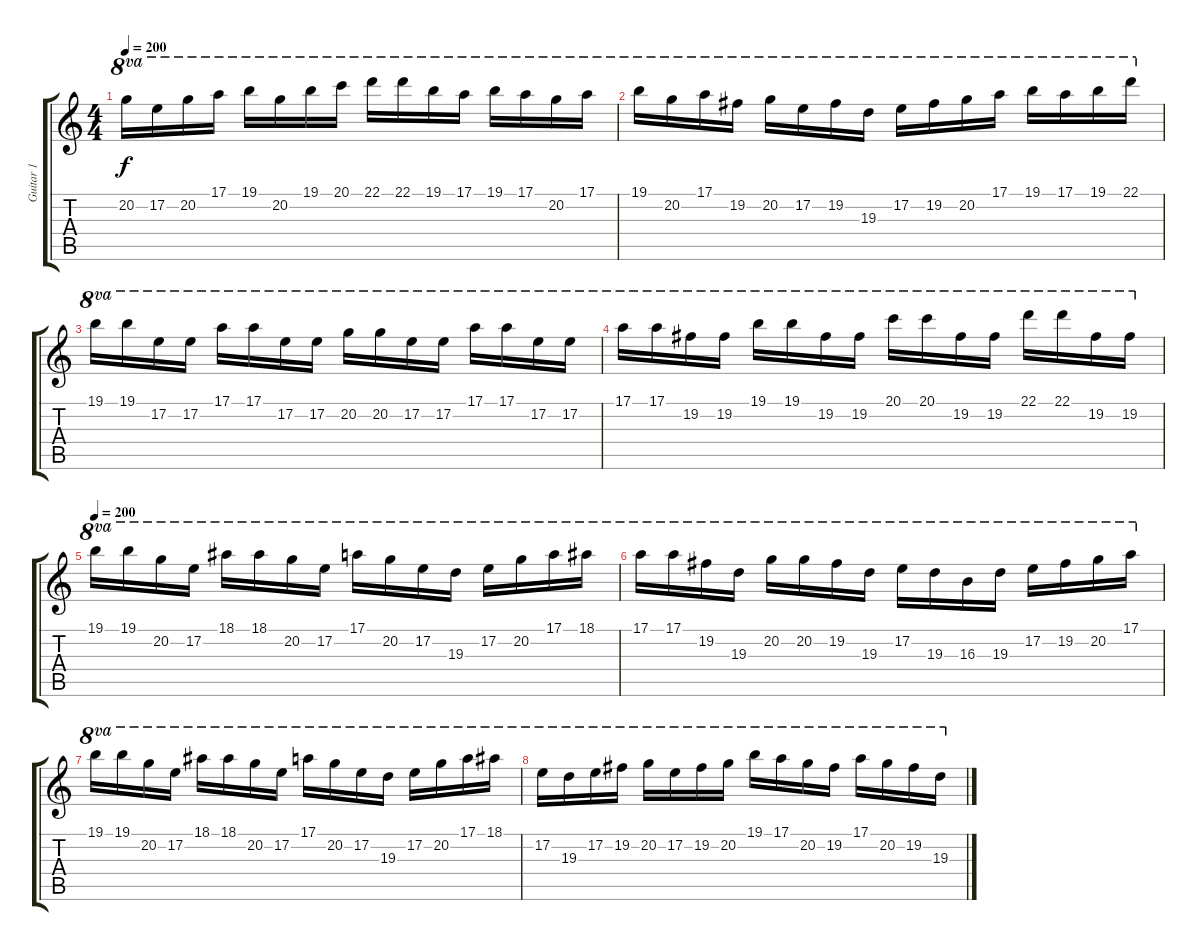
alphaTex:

\track ("Guitar 1" "Guitar 1") {instrument overdrivenguitar}
\staff {score tabs}
\tuning (E4 B3 G3 D3 A2 E2) {hide}
\ts (4 4)
\tempo 200
\clef g2
\ks c
20.2.16{ot 8va dy f} 17.2.16{ot 8va} 20.2.16{ot 8va} 17.1.16{ot 8va} 19.1.16{ot 8va} 20.2.16{ot 8va} 19.1.16{ot 8va} 20.1.16{ot 8va} 22.1.16{ot 8va} 22.1.16{ot 8va} 19.1.16{ot 8va} 17.1.16{ot 8va} 19.1.16{ot 8va} 17.1.16{ot 8va} 20.2.16{ot 8va} 17.1.16{ot 8va} |
19.1.16{ot 8va} 20.2.16{ot 8va} 17.1.16{ot 8va} 19.2.16{ot 8va} 20.2.16{ot 8va} 17.2.16{ot 8va} 19.2.16{ot 8va} 19.3.16{ot 8va} 17.2.16{ot 8va} 19.2.16{ot 8va} 20.2.16{ot 8va} 17.1.16{ot 8va} 19.1.16{ot 8va} 17.1.16{ot 8va} 19.1.16{ot 8va} 22.1.16{ot 8va} |
19.1.16{ot 8va} 19.1.16{ot 8va} 17.2.16{ot 8va} 17.2.16{ot 8va} 17.1.16{ot 8va} 17.1.16{ot 8va} 17.2.16{ot 8va} 17.2.16{ot 8va} 20.2.16{ot 8va} 20.2.16{ot 8va} 17.2.16{ot 8va} 17.2.16{ot 8va} 17.1.16{ot 8va} 17.1.16{ot 8va} 17.2.16{ot 8va} 17.2.16{ot 8va} |
17.1.16{ot 8va} 17.1.16{ot 8va} 19.2.16{ot 8va} 19.2.16{ot 8va} 19.1.16{ot 8va} 19.1.16{ot 8va} 19.2.16{ot 8va} 19.2.16{ot 8va} 20.1.16{ot 8va} 20.1.16{ot 8va} 19.2.16{ot 8va} 19.2.16{ot 8va} 22.1.16{ot 8va} 22.1.16{ot 8va} 19.2.16{ot 8va} 19.2.16{ot 8va} |
\tempo 200
19.1.16{ot 8va} 19.1.16{ot 8va} 20.2.16{ot 8va} 17.2.16{ot 8va} 18.1.16{ot 8va} 18.1.16{ot 8va} 20.2.16{ot 8va} 17.2.16{ot 8va} 17.1.16{ot 8va} 20.2.16{ot 8va} 17.2.16{ot 8va} 19.3.16{ot 8va} 17.2.16{ot 8va} 20.2.16{ot 8va} 17.1.16{ot 8va} 18.1.16{ot 8va} |
17.1.16{ot 8va} 17.1.16{ot 8va} 19.2.16{ot 8va} 19.3.16{ot 8va} 20.2.16{ot 8va} 20.2.16{ot 8va} 19.2.16{ot 8va} 19.3.16{ot 8va} 17.2.16{ot 8va} 19.3.16{ot 8va} 16.3.16{ot 8va} 19.3.16{ot 8va} 17.2.16{ot 8va} 19.2.16{ot 8va} 20.2.16{ot 8va} 17.1.16{ot 8va} |
19.1.16{ot 8va} 19.1.16{ot 8va} 20.2.16{ot 8va} 17.2.16{ot 8va} 18.1.16{ot 8va} 18.1.16{ot 8va} 20.2.16{ot 8va} 17.2.16{ot 8va} 17.1.16{ot 8va} 20.2.16{ot 8va} 17.2.16{ot 8va} 19.3.16{ot 8va} 17.2.16{ot 8va} 20.2.16{ot 8va} 17.1.16{ot 8va} 18.1.16{ot 8va} |
17.2.16{ot 8va} 19.3.16{ot 8va} 17.2.16{ot 8va} 19.2.16{ot 8va} 20.2.16{ot 8va} 17.2.16{ot 8va} 19.2.16{ot 8va} 20.2.16{ot 8va} 19.1.16{ot 8va} 17.1.16{ot 8va} 20.2.16{ot 8va} 19.2.16{ot 8va} 17.1.16{ot 8va} 20.2.16{ot 8va} 19.2.16{ot 8va} 19.3.16{ot 8va}
